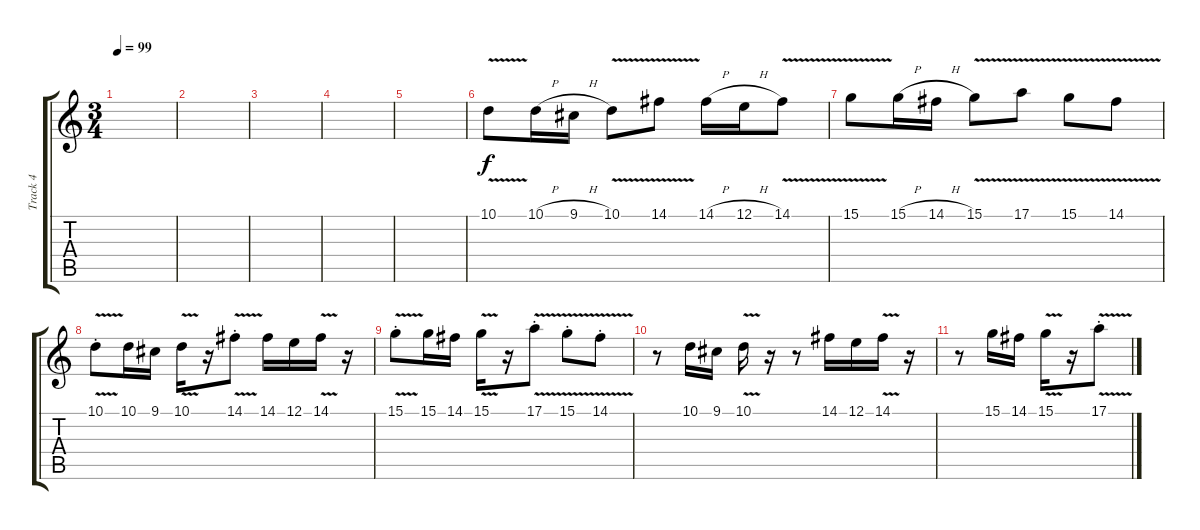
\track ("Track 4" "Track 4") {instrument piccolo}
\staff {score tabs}
\tuning (E4 B3 G3 D3 A2 E2) {hide}
\ts (3 4)
\tempo 99
\clef g2
\ks c
|
|
|
|
|
10.1{v}.8 10.1{h}.16 9.1{h}.16 10.1{v}.8 14.1{v}.8 14.1{h}.16 12.1{h}.16 14.1{v}.8 |
15.1{v}.8 15.1{h}.16 14.1{h}.16 15.1{v}.8 17.1{v}.8 15.1{v}.8 14.1{v}.8 |
10.1{v st}.8 10.1.16 9.1.16 10.1{v}.16 r.16 14.1{v st}.8 14.1.16 12.1.16 14.1{v}.16 r.16 |
15.1{v st}.8 15.1.16 14.1.16 15.1{v}.16 r.16 17.1{v st}.8 15.1{v st}.8 14.1{v st}.8 |
r.8 10.1.16 9.1.16 10.1{v}.16 r.16 r.8 14.1.16 12.1.16 14.1{v}.16 r.16 |
r.8 15.1.16 14.1.16 15.1{v}.16 r.16 17.1{v st}.8
